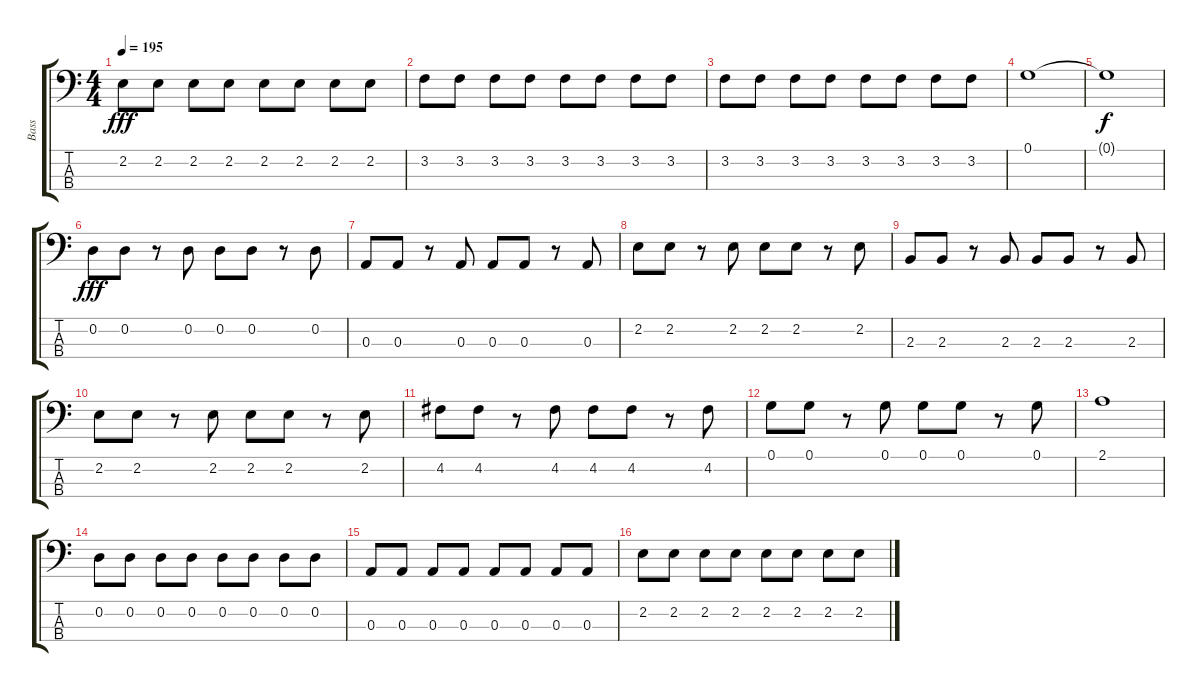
\track ("Bass" "Bass") {instrument electricbassfinger}
\staff {score tabs}
\tuning (G2 D2 A1 E1) {hide}
\ts (4 4)
\tempo 195
\clef f4
\ks c
2.2.8{dy fff} 2.2.8 2.2.8 2.2.8 2.2.8 2.2.8 2.2.8 2.2.8 |
3.2.8 3.2.8 3.2.8 3.2.8 3.2.8 3.2.8 3.2.8 3.2.8 |
3.2.8 3.2.8 3.2.8 3.2.8 3.2.8 3.2.8 3.2.8 3.2.8 |
0.1.1 |
0.1{t}.1{dy f} |
0.2.8{dy fff} 0.2.8 r.8 0.2.8 0.2.8 0.2.8 r.8 0.2.8 |
0.3.8 0.3.8 r.8 0.3.8 0.3.8 0.3.8 r.8 0.3.8 |
2.2.8 2.2.8 r.8 2.2.8 2.2.8 2.2.8 r.8 2.2.8 |
2.3.8 2.3.8 r.8 2.3.8 2.3.8 2.3.8 r.8 2.3.8 |
2.2.8 2.2.8 r.8 2.2.8 2.2.8 2.2.8 r.8 2.2.8 |
4.2.8 4.2.8 r.8 4.2.8 4.2.8 4.2.8 r.8 4.2.8 |
0.1.8 0.1.8 r.8 0.1.8 0.1.8 0.1.8 r.8 0.1.8 |
2.1.1 |
0.2.8 0.2.8 0.2.8 0.2.8 0.2.8 0.2.8 0.2.8 0.2.8 |
0.3.8 0.3.8 0.3.8 0.3.8 0.3.8 0.3.8 0.3.8 0.3.8 |
2.2.8 2.2.8 2.2.8 2.2.8 2.2.8 2.2.8 2.2.8 2.2.8
